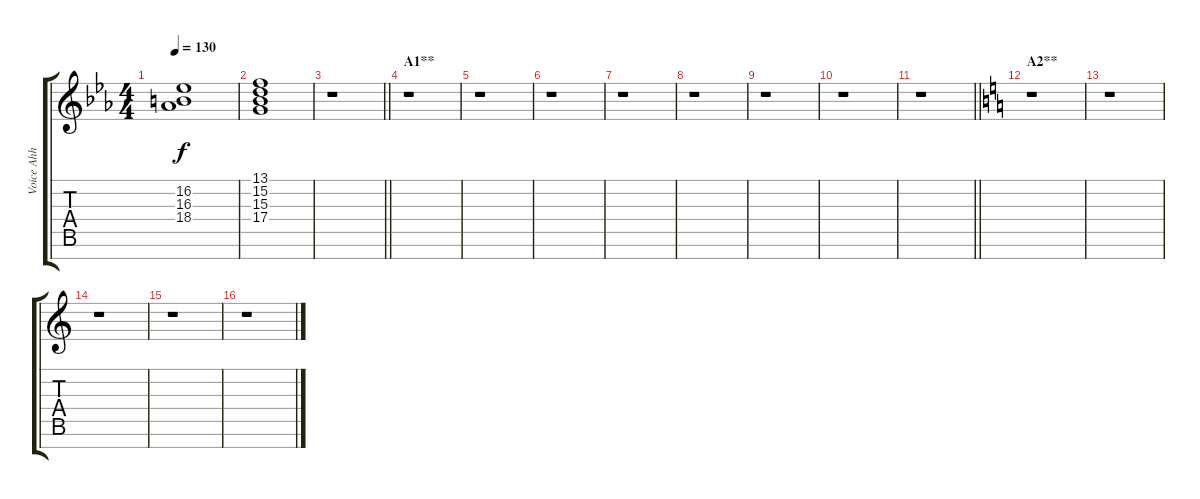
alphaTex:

\track ("Voice Ahh & Brightness " "Voice Ahh ") {instrument fx7echoes}
\staff {score tabs}
\tuning (E4 B3 G3 D3 A2 E2 B1) {hide}
\ts (4 4)
\tempo 130
\clef g2
\ks eb
(16.2 16.3 18.4).1{dy f} |
(13.1 15.2 15.3 17.4).1 |
\barLineRight lightlight
r.1 |
\section ("" "A1**")
r.1 |
r.1 |
r.1 |
r.1 |
r.1 |
r.1 |
r.1 |
\barLineRight lightlight
r.1 |
\section ("" "A2**")
\ks c
r.1 |
r.1 |
r.1 |
r.1 |
r.1
